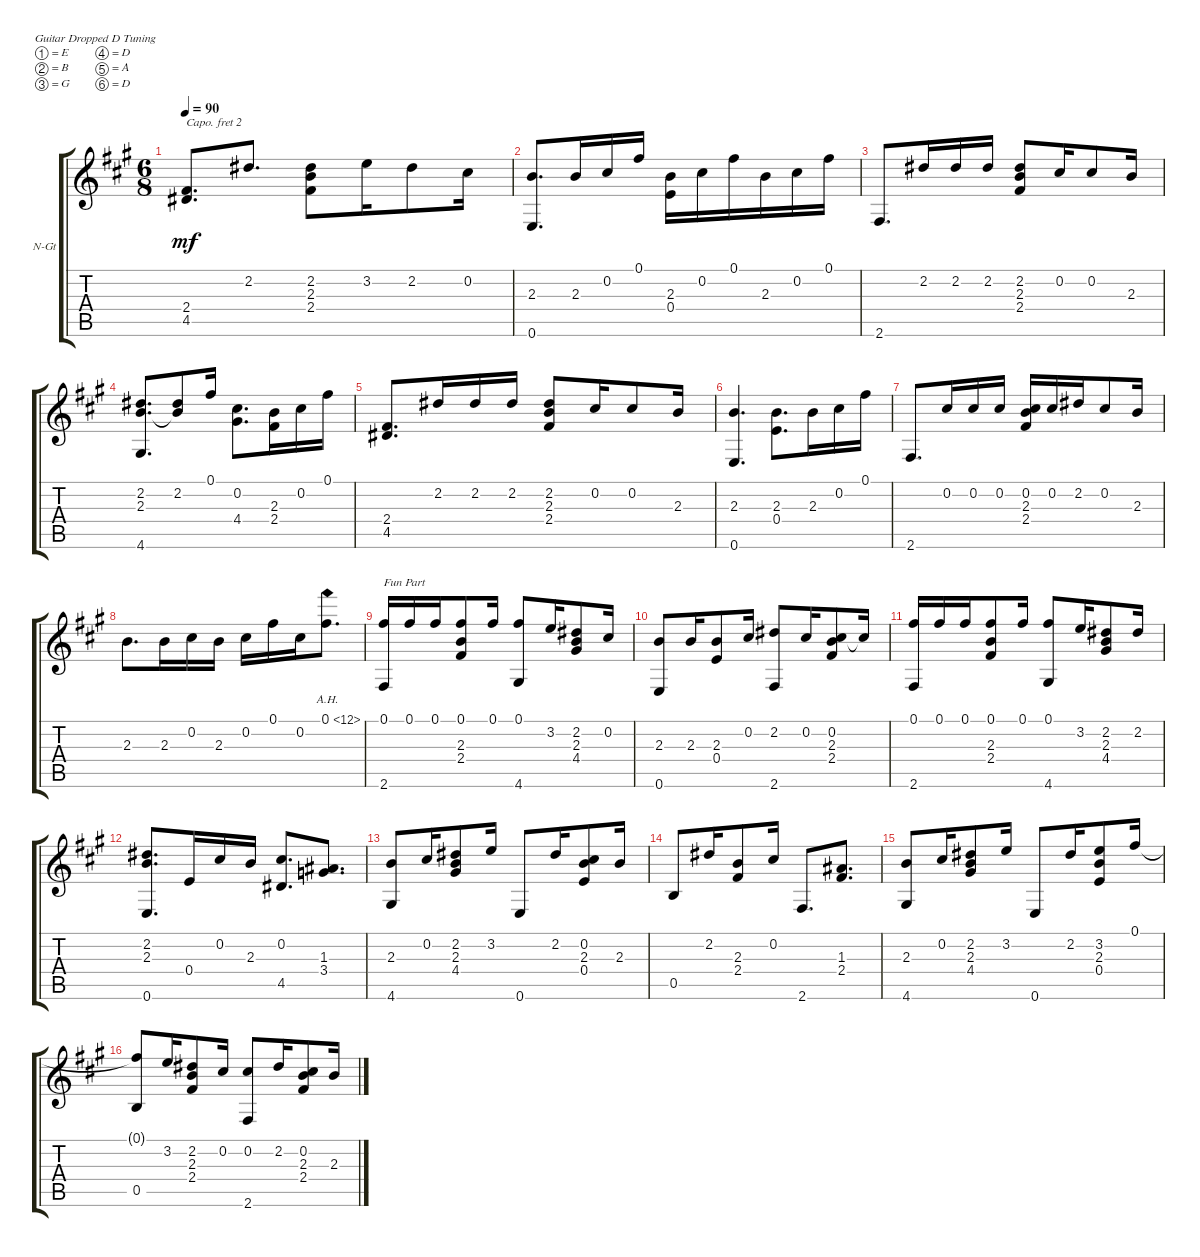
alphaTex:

\defaultSystemsLayout 4
\bracketExtendMode groupsimilarinstruments
\firstSystemTrackNameOrientation horizontal
\otherSystemsTrackNameOrientation horizontal
\track ("Nylon Guitar" "N-Gt") {instrument acousticguitarnylon}
\staff {score tabs}
\capo 2
\tuning (E4 B3 G3 D3 A2 D2)
\ts (6 8)
\tempo 90
\clef g2
\ks a
(4.5 2.4).8{d dy mf} 2.2.8{d} (2.4 2.3 2.2).8 3.2.16 2.2.8 0.2.16 |
(0.6 2.3).8{d} 2.3.16 0.2.16 0.1.16 (0.4 2.3).16 0.2.16 0.1.16 2.3.16 0.2.16 0.1.16 |
2.6.8{d} 2.2.16 2.2.16 2.2.16 (2.4 2.3 2.2).8 0.2.16 0.2.8 2.3.16 |
(4.6 2.3 2.2).8{d} (2.3{t} 2.2).8 0.1.16 (4.4 0.2).8{d} (2.4 2.3).16 0.2.16 0.1.16 |
(4.5 2.4).8{d} 2.2.16 2.2.16 2.2.16 (2.4 2.3 2.2).8 0.2.16 0.2.8 2.3.16 |
(0.6 2.3).4{d} (0.4 2.3).8{d} 2.3.16 0.2.16 0.1.16 |
2.6.8{d} 0.2.16 0.2.16 0.2.16 (2.4 2.3 0.2).16 0.2.16 2.2.16 0.2.8 2.3.16 |
2.3.8{d} 2.3.16 0.2.16 2.3.16 0.2.16 0.1.16 0.2.16 0.1{ah 12}.8{d} |
(2.6 0.1).16{txt "Fun Part"} 0.1.16 0.1.16 (2.4 2.3 0.1).8 0.1.16 (4.6 0.1).8 3.2.16 (4.4 2.3 2.2).8 0.2.16 |
(0.6 2.3).8 2.3.16 (0.4 2.3).8 0.2.16 (2.6 2.2).8 0.2.16 (2.4 2.3 0.2).8 0.2{t}.16 |
(2.6 0.1).16 0.1.16 0.1.16 (2.4 2.3 0.1).8 0.1.16 (4.6 0.1).8 3.2.16 (4.4 2.3 2.2).8 2.2.16 |
(0.6 2.3 2.2).8{d} 0.4.16 0.2.16 2.3.16 (4.5 0.2).8{d} (3.4 1.3).8{d} |
(4.6 2.3).8 0.2.16 (4.4 2.3 2.2).8 3.2.16 0.6.8 2.2.16 (0.4 2.3 0.2).8 2.3.16 |
0.5.8 2.2.16 (2.4 2.3).8 0.2.16 2.6.8{d} (2.4 1.3).8{d} |
(4.6 2.3).8 0.2.16 (4.4 2.3 2.2).8 3.2.16 0.6.8 2.2.16 (0.4 2.3 3.2).8 0.1.16 |
(0.5 0.1{t}).8 3.2.16 (2.4 2.3 2.2).8 0.2.16 (2.6 0.2).8 2.2.16 (2.4 2.3 0.2).8 2.3.16
